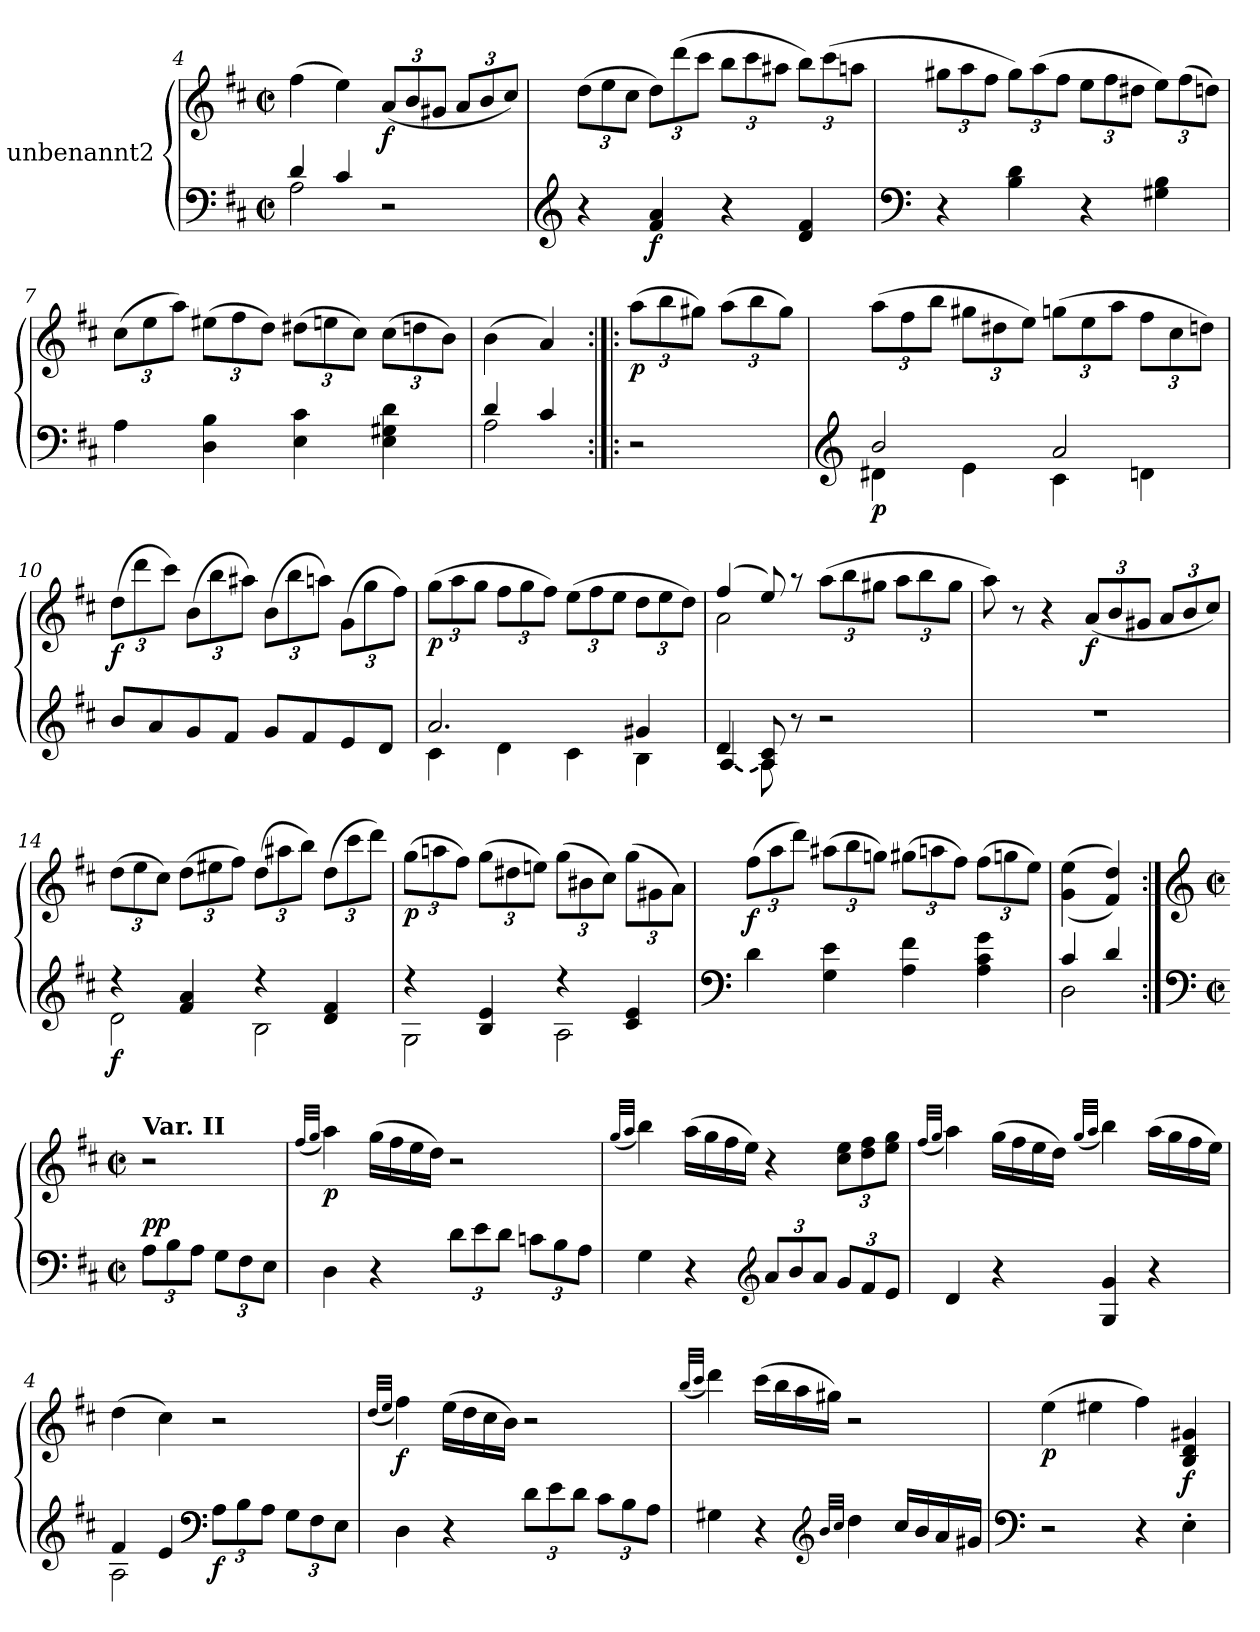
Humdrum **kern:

**kern	**kern	**dynam
*part1	*part1	*part1
*staff2	*staff1	*staff1/2
*I"unbenannt2	*	*
*clefF4	*clefG2	*
*k[f#c#]	*k[f#c#]	*
*M2/2	*M2/2	*
*met(c|)	*met(c|)	*
=4	=4	=4
*^	*	*
4d/	2A\	(>4ff#\	.
4c#/	.	4ee\)	.
*	*	*Xbrackettup	*
!	!	!	!LO:DY:b
2r	2ryy	(<12a/L	f
.	.	12b/	.
.	.	12g#X/J	.
.	.	12a/L	.
.	.	12b/	.
.	.	12cc#/J)	.
*v	*v	*	*
=5	=5	=5
*clefG2	*	*
4r	(>12dd\L	.
.	12ee\	.
.	12cc#\J	.
!	!	!LO:DY:b=2
4f#/ 4a/	12dd\L)	f
.	(>12ddd\	.
.	12ccc#\J	.
4r	12bb\L	.
.	12ccc#\	.
.	12aa#X\J	.
4d/ 4f#/	12bb\L)	.
.	(>12ccc#\	.
.	12aan\J	.
=6	=6	=6
*clefF4	*	*
4r	12gg#X\L	.
.	12aa\	.
.	12ff#\J	.
4B\ 4d\	12gg#\L)	.
.	(>12aa\	.
.	12ff#\J	.
4r	12ee\L	.
.	12ff#\	.
.	12dd#X\J	.
4G#X\ 4B\	12ee\L)	.
.	(>12ff#\	.
.	12ddn\J)	.
=7	=7	=7
4A\	(>12cc#\L	.
.	12ee\	.
.	12aa\J)	.
4D\ 4B\	(>12ee#X\L	.
.	12ff#\	.
.	12dd\J)	.
4E\ 4c#\	(>12dd#X\L	.
.	12een\	.
.	12cc#\J)	.
4E\ 4G#X\ 4d\	(>12cc#\L	.
.	12ddn\	.
.	12b\J)	.
=8	=8	=8
*^	*	*
4d/	2A\	(>4b\	.
4c#/	.	4a/)	.
*v	*v	*	*
=8X1:|!|:	=8X1:|!|:	=8X1:|!|:
!	!	!LO:DY:b
2r	(>12aa\L	p
.	12bb\	.
.	12gg#X\J)	.
.	(>12aa\L	.
.	12bb\	.
.	12gg#\J)	.
=9	=9	=9
*clefG2	*	*
*^	*	*
!	!	!	!LO:DY:b=2
2b/	4d#X\	(>12aa\L	p
.	.	12ff#\	.
.	.	12bb\J	.
.	4e\	12gg#X\L	.
.	.	12dd#X\	.
.	.	12ee\J)	.
2a/	4c#\	(>12ggn\L	.
.	.	12ee\	.
.	.	12aa\J	.
.	4dn\	12ff#\L	.
.	.	12cc#\	.
.	.	12ddn\J)	.
*v	*v	*	*
=10	=10	=10
!	!	!LO:DY:b
8b/L	(>12dd\L	f
.	12ddd\	.
8a/	.	.
.	12ccc#\J)	.
8g/	(>12b\L	.
.	12bb\	.
8f#/J	.	.
.	12aa#X\J)	.
8g/L	(>12b\L	.
.	12bb\	.
8f#/	.	.
.	12aan\J)	.
8e/	(>12g\L	.
.	12gg\	.
8d/J	.	.
.	12ff#\J)	.
=11	=11	=11
*^	*	*
!	!	!	!LO:DY:b
2.a/	4c#\	(>12gg\L	p
.	.	12aa\	.
.	.	12gg\J	.
.	4d\	12ff#\L	.
.	.	12gg\	.
.	.	12ff#\J)	.
.	4c#\	(>12ee\L	.
.	.	12ff#\	.
.	.	12ee\J	.
4g#X/	4B\	12dd\L	.
.	.	12ee\	.
.	.	12dd\J)	.
=12	=12	=12	=12
!	!LO:T:dash	!	!
*	*	*^	*
4d/	[4A/	(>4ff#/	2a\	.
8A/ 8c#/	8A\]	8ee/)	.	.
8r	2ryy	8r	.	.
2r	.	(>12aa\L	2ryy	.
.	.	12bb\	.	.
.	.	12gg#X\J	.	.
.	.	12aa\L	.	.
.	.	12bb\	.	.
.	8ryy	.	.	.
.	.	12gg#\J	.	.
*v	*v	*	*	*
*	*v	*v	*
=13	=13	=13
1r	8aa\)	.
.	8r	.
.	4r	.
!	!	!LO:DY:b
.	(<12a/L	f
.	12b/	.
.	12g#X/J	.
.	12a/L	.
.	12b/	.
.	12cc#/J)	.
=14	=14	=14
*^	*	*
!	!	!	!LO:DY:b=2
4r	2d\	(>12dd\L	f
.	.	12ee\	.
.	.	12cc#\J)	.
4f#/ 4a/	.	(>12dd\L	.
.	.	12ee#X\	.
.	.	12ff#\J)	.
4r	2B\	(>12dd\L	.
.	.	12aa#X\	.
.	.	12bb\J)	.
4d/ 4f#/	.	(>12dd\L	.
.	.	12ccc#\	.
.	.	12ddd\J)	.
=15	=15	=15	=15
!	!	!	!LO:DY:b
4r	2G\	(>12gg\L	p
.	.	12aan\	.
.	.	12ff#\J)	.
4B/ 4e/	.	(>12gg\L	.
.	.	12dd#X\	.
.	.	12een\J)	.
4r	2A\	(>12gg\L	.
.	.	12b#X\	.
.	.	12cc#\J)	.
4c#/ 4e/	.	(>12gg\L	.
.	.	12g#X\	.
.	.	12a\J)	.
*v	*v	*	*
=16	=16	=16
*clefF4	*	*
!	!	!LO:DY:b
4d\	(>12ff#\L	f
.	12aa\	.
.	12ddd\J)	.
4G\ 4e\	(>12aa#X\L	.
.	12bb\	.
.	12ggn\J)	.
4A\ 4f#\	(>12gg#X\L	.
.	12aan\	.
.	12ff#\J)	.
4A\ 4c#\ 4g\	(>12ff#\L	.
.	12ggn\	.
.	12ee\J)	.
=17	=17	=17
*^	*	*
4c#/	2D\	(<(>4g\ 4ee\	.
4d/	.	4f#/ 4dd/))	.
*v	*v	*	*
=:|!	=:|!	=:|!
*clefF4	*clefG2	*
*M2/2	*M2/2	*
*met(c|)	*met(c|)	*
*Xbrackettup	*	*
!	!LO:TX:a:B:t=Var. II	!
!	!	!LO:DY:a=2
!	!	!LO:DY:n=1:b=2
12A\L	2r	p p
12B\	.	.
12A\J	.	.
12G\L	.	.
12F#\	.	.
12E\J	.	.
=1	=1	=1
.	(<32qff#/LLL	.
.	32qgg/JJJ	.
!	!	!LO:DY:b
4D\	4aa\)	p
4r	(>16gg\LL	.
.	16ff#\	.
.	16ee\	.
.	16dd\JJ)	.
12d\L	2r	.
12e\	.	.
12d\J	.	.
12cn\L	.	.
12B\	.	.
12A\J	.	.
=2	=2	=2
.	(<32qgg/LLL	.
.	32qaa/JJJ	.
4G\	4bb\)	.
4r	(>16aa\LL	.
.	16gg\	.
.	16ff#\	.
.	16ee\JJ)	.
*clefG2	*	*
12a/L	4r	.
12b/	.	.
12a/J	.	.
12g/L	12cc#\ 12ee\L	.
12f#/	12dd\ 12ff#\	.
12e/J	12ee\ 12gg\J	.
=3	=3	=3
.	(<32qff#/LLL	.
.	32qgg/JJJ	.
4d/	4aa\)	.
4r	(>16gg\LL	.
.	16ff#\	.
.	16ee\	.
.	16dd\JJ)	.
.	(<32qgg/LLL	.
.	32qaa/JJJ	.
4G/ 4g/	4bb\)	.
4r	(>16aa\LL	.
.	16gg\	.
.	16ff#\	.
.	16ee\JJ)	.
=4	=4	=4
*^	*	*
4f#/	2A\	(>4dd\	.
4e/	.	4cc#\)	.
*clefF4	*	*	*
!	!	!	!LO:DY:b=2
12A\L	2ryy	2r	f
12B\	.	.	.
12A\J	.	.	.
12G\L	.	.	.
12F#\	.	.	.
12E\J	.	.	.
*v	*v	*	*
=5	=5	=5
.	(<32qdd/LLL	.
.	32qee/JJJ	.
!	!	!LO:DY:b
4D\	4ff#\)	f
4r	(>16ee\LL	.
.	16dd\	.
.	16cc#\	.
.	16b\JJ)	.
12d\L	2r	.
12e\	.	.
12d\J	.	.
12c#\L	.	.
12B\	.	.
12A\J	.	.
=6	=6	=6
.	(<32qbb/LLL	.
.	32qccc#/JJJ	.
4G#X\	4ddd\)	.
4r	(>16ccc#\LL	.
.	16bb\	.
.	16aa\	.
.	16gg#X\JJ)	.
*clefG2	*	*
32qb/LLL	.	.
32qcc#/JJJ	.	.
4dd\	2r	.
16cc#/LL	.	.
16b/	.	.
16a/	.	.
16g#X/JJ	.	.
=7	=7	=7
*clefF4	*	*
!	!	!LO:DY:b
2r	(>4ee\	p
.	4ee#X\	.
4r	4ff#\)	.
!	!	!LO:DY:b
4E'\	4B/ 4d/ 4g#X/	f
=	=	=
*-	*-	*-
